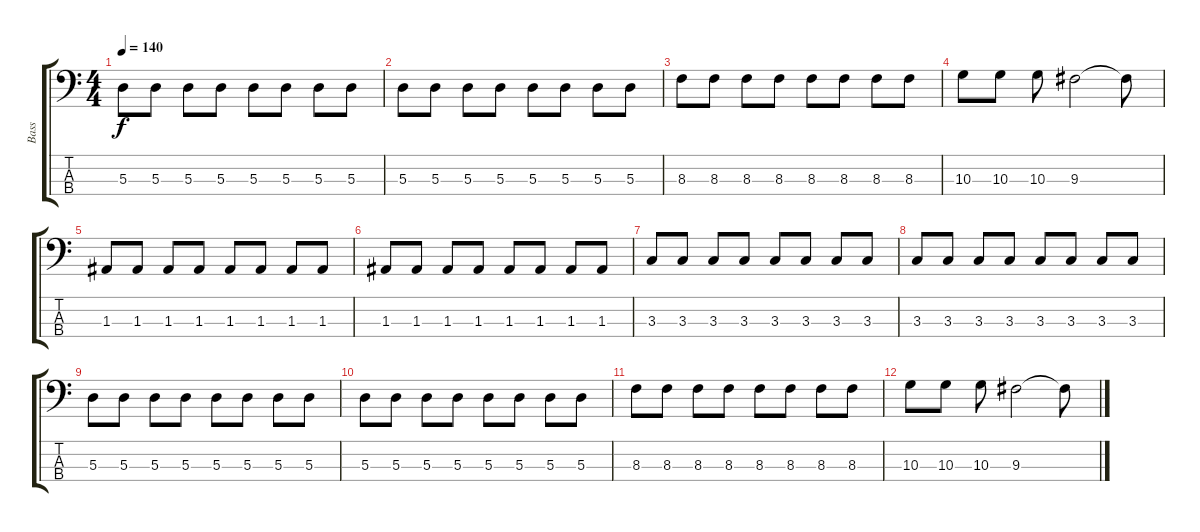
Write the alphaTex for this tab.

\track ("Bass" "Bass") {instrument electricbasspick}
\staff {score tabs}
\tuning (G2 D2 A1 E1) {hide}
\ts (4 4)
\tempo 140
\clef f4
\ks c
5.3.8{dy f} 5.3.8 5.3.8 5.3.8 5.3.8 5.3.8 5.3.8 5.3.8 |
5.3.8 5.3.8 5.3.8 5.3.8 5.3.8 5.3.8 5.3.8 5.3.8 |
8.3.8 8.3.8 8.3.8 8.3.8 8.3.8 8.3.8 8.3.8 8.3.8 |
10.3.8 10.3.8 10.3.8 9.3.2 9.3{t}.8 |
1.3.8 1.3.8 1.3.8 1.3.8 1.3.8 1.3.8 1.3.8 1.3.8 |
1.3.8 1.3.8 1.3.8 1.3.8 1.3.8 1.3.8 1.3.8 1.3.8 |
3.3.8 3.3.8 3.3.8 3.3.8 3.3.8 3.3.8 3.3.8 3.3.8 |
3.3.8 3.3.8 3.3.8 3.3.8 3.3.8 3.3.8 3.3.8 3.3.8 |
5.3.8 5.3.8 5.3.8 5.3.8 5.3.8 5.3.8 5.3.8 5.3.8 |
5.3.8 5.3.8 5.3.8 5.3.8 5.3.8 5.3.8 5.3.8 5.3.8 |
8.3.8 8.3.8 8.3.8 8.3.8 8.3.8 8.3.8 8.3.8 8.3.8 |
10.3.8 10.3.8 10.3.8 9.3.2 9.3{t}.8
